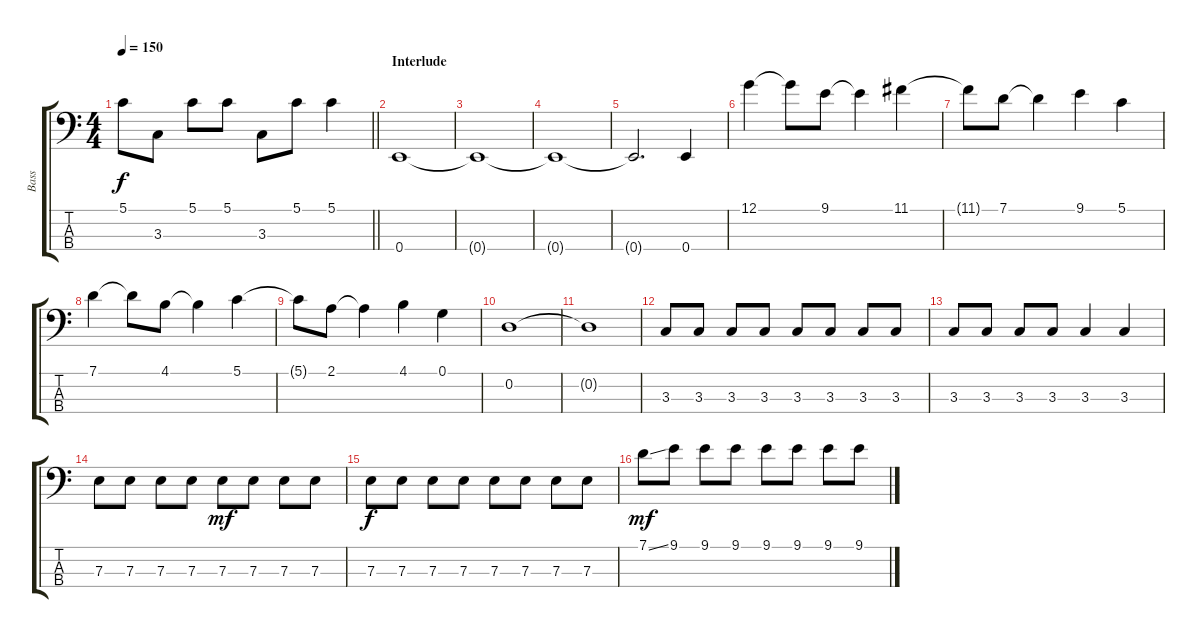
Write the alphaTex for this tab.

\track ("Bass" "Bass") {instrument electricbassfinger}
\staff {score tabs}
\tuning (G2 D2 A1 E1) {hide}
\ts (4 4)
\tempo 150
\clef f4
\barLineRight lightlight
\ks c
5.1.8{dy f} 3.3.8 5.1.8 5.1.8 3.3.8 5.1.8 5.1.4 |
\section ("" "Interlude")
0.4.1 |
0.4{t}.1 |
0.4{t}.1 |
0.4{t}.2{d} 0.4.4 |
12.1.4 12.1{t}.8 9.1.8 9.1{t}.4 11.1.4 |
11.1{t}.8 7.1.8 7.1{t}.4 9.1.4 5.1.4 |
7.1.4 7.1{t}.8 4.1.8 4.1{t}.4 5.1.4 |
5.1{t}.8 2.1.8 2.1{t}.4 4.1.4 0.1.4 |
0.2.1 |
0.2{t}.1 |
3.3.8 3.3.8 3.3.8 3.3.8 3.3.8 3.3.8 3.3.8 3.3.8 |
3.3.8 3.3.8 3.3.8 3.3.8 3.3.4 3.3.4 |
7.3.8 7.3.8 7.3.8 7.3.8 7.3.8{dy mf} 7.3.8 7.3.8 7.3.8 |
7.3.8{dy f} 7.3.8 7.3.8 7.3.8 7.3.8 7.3.8 7.3.8 7.3.8 |
7.1{ss}.8{dy mf} 9.1.8 9.1.8 9.1.8 9.1.8 9.1.8 9.1.8 9.1.8
